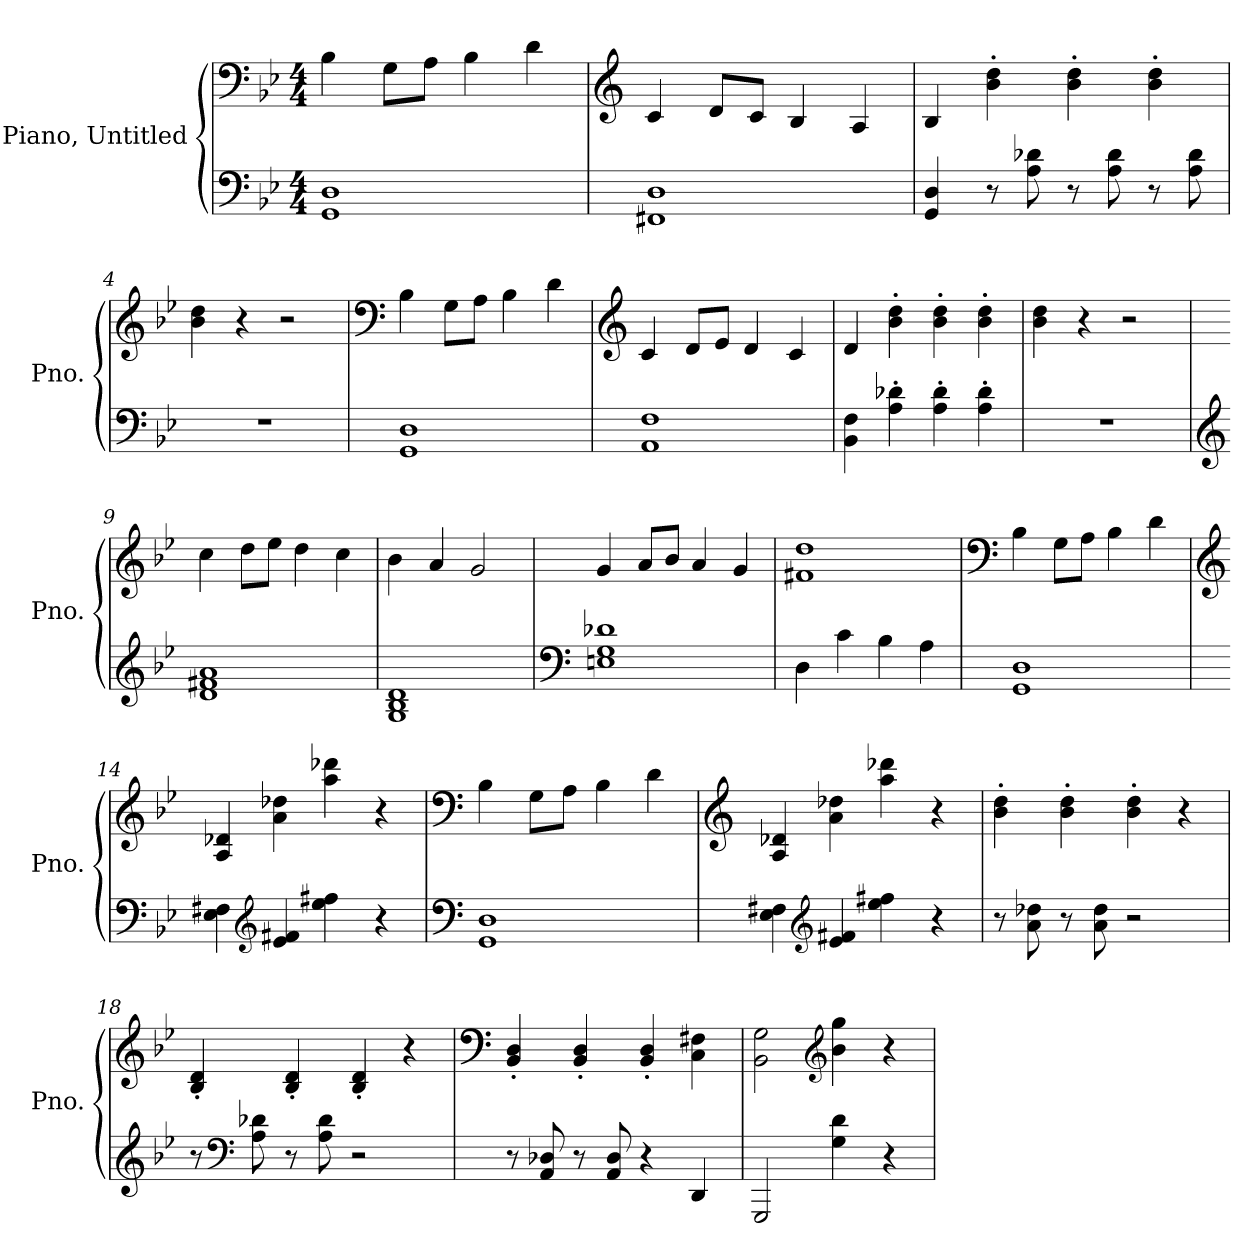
**kern	**kern
*part2	*part1
*staff2	*staff1
*I"Piano, Untitled	*I"Piano, Untitled
*I'Pno.	*I'Pno.
*clefF4	*clefF4
*k[b-e-]	*k[b-e-]
*M4/4	*M4/4
*MM120	*MM120
=1	=1
1GG 1D	4B-\
.	8G\L
.	8A\J
.	4B-\
.	4d\
=2	=2
*	*clefG2
1FF#X 1D	4c/
.	8d/L
.	8c/J
.	4B-/
.	4A/
=3	=3
4GG/ 4D/	4B-/
8r	4b-\' 4dd\'
8A\ 8d-X\	.
8r	4b-\' 4dd\'
8A\ 8d-\	.
8r	4b-\' 4dd\'
8A\ 8d-\	.
=4	=4
1r	4b-\ 4dd\
.	4r
.	2r
=5	=5
*	*clefF4
1GG 1D	4B-\
.	8G\L
.	8A\J
.	4B-\
.	4d\
!!LO:LB:g=z
=6	=6
*	*clefG2
1AA 1F	4c/
.	8d/L
.	8e-/J
.	4d/
.	4c/
=7	=7
4BB-\ 4F\	4d/
4A\' 4d-X\'	4b-\' 4dd\'
4A\' 4d-\'	4b-\' 4dd\'
4A\' 4d-\'	4b-\' 4dd\'
=8	=8
1r	4b-\ 4dd\
.	4r
.	2r
=9	=9
*clefG2	*
1d 1f#X 1a	4cc\
.	8dd\L
.	8ee-\J
.	4dd\
.	4cc\
=10	=10
1G 1B- 1d	4b-\
.	4a/
.	2g/
=11	=11
*clefF4	*
1En 1G 1d-X	4g/
.	8a/L
.	8b-/J
.	4a/
.	4g/
=12	=12
4D\	1f#X 1dd
4c\	.
4B-\	.
4A\	.
!!LO:LB:g=z
=13	=13
*	*clefF4
1GG 1D	4B-\
.	8G\L
.	8A\J
.	4B-\
.	4d\
=14	=14
*	*clefG2
4E-\ 4F#X\	4A/ 4d-X/
*clefG2	*
4e-/ 4f#X/	4a\ 4dd-X\
4ee-\ 4ff#X\	4aa\ 4ddd-X\
4r	4r
=15	=15
*clefF4	*clefF4
1GG 1D	4B-\
.	8G\L
.	8A\J
.	4B-\
.	4d\
=16	=16
*	*clefG2
4E-\ 4F#X\	4A/ 4d-X/
*clefG2	*
4e-/ 4f#X/	4a\ 4dd-X\
4ee-\ 4ff#X\	4aa\ 4ddd-X\
4r	4r
=17	=17
8r	4b-\' 4dd\'
8a\ 8dd-X\	.
8r	4b-\' 4dd\'
8a\ 8dd-\	.
2r	4b-\' 4dd\'
.	4r
!!LO:LB:g=z
=18	=18
8r	4B-/' 4d/'
*clefF4	*
8A\ 8d-X\	.
8r	4B-/' 4d/'
8A\ 8d-\	.
2r	4B-/' 4d/'
.	4r
=19	=19
*	*clefF4
8r	4BB-/' 4D/'
8AA/ 8D-X/	.
8r	4BB-/' 4D/'
8AA/ 8D-/	.
4r	4BB-/' 4D/'
4DD/	4C\ 4F#X\
=20	=20
2GGG/	2BB-\ 2G\
*	*clefG2
4G\ 4d\	4b-\ 4gg\
4r	4r
=	=
*-	*-
